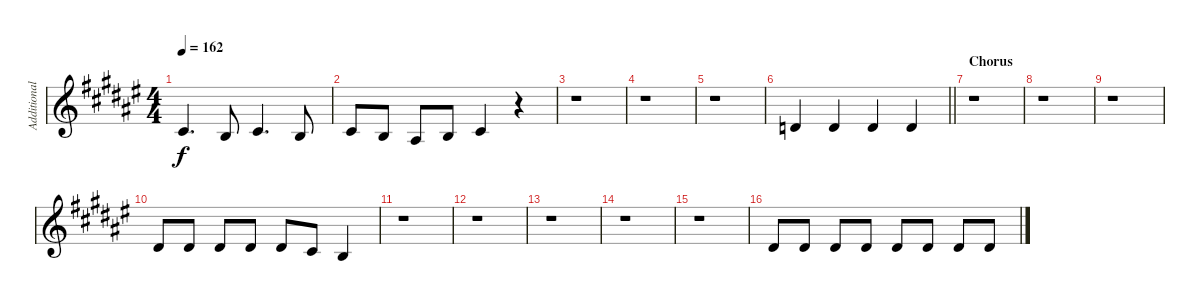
\track ("Additional Vocals" "Additional") {instrument altosax}
\staff {score}
\tuning (E4 B3 G3 D3 A2 E2) {hide}
\ts (4 4)
\tempo 162
\clef g2
\ks f#
6.3.4{d dy f} 4.3.8 6.3.4{d} 4.3.8 |
6.3.8 4.3.8 3.3.8 4.3.8 6.3.4 r.4 |
r.1 |
r.1 |
r.1 |
\barLineRight lightlight
7.3.4 7.3.4 7.3.4 7.3.4 |
\section ("" "Chorus")
r.1 |
r.1 |
r.1 |
8.3.8 8.3.8 8.3.8 8.3.8 8.3.8 6.3.8 4.3.4 |
r.1 |
r.1 |
r.1 |
r.1 |
r.1 |
8.3.8 8.3.8 8.3.8 8.3.8 8.3.8 8.3.8 8.3.8 8.3.8
